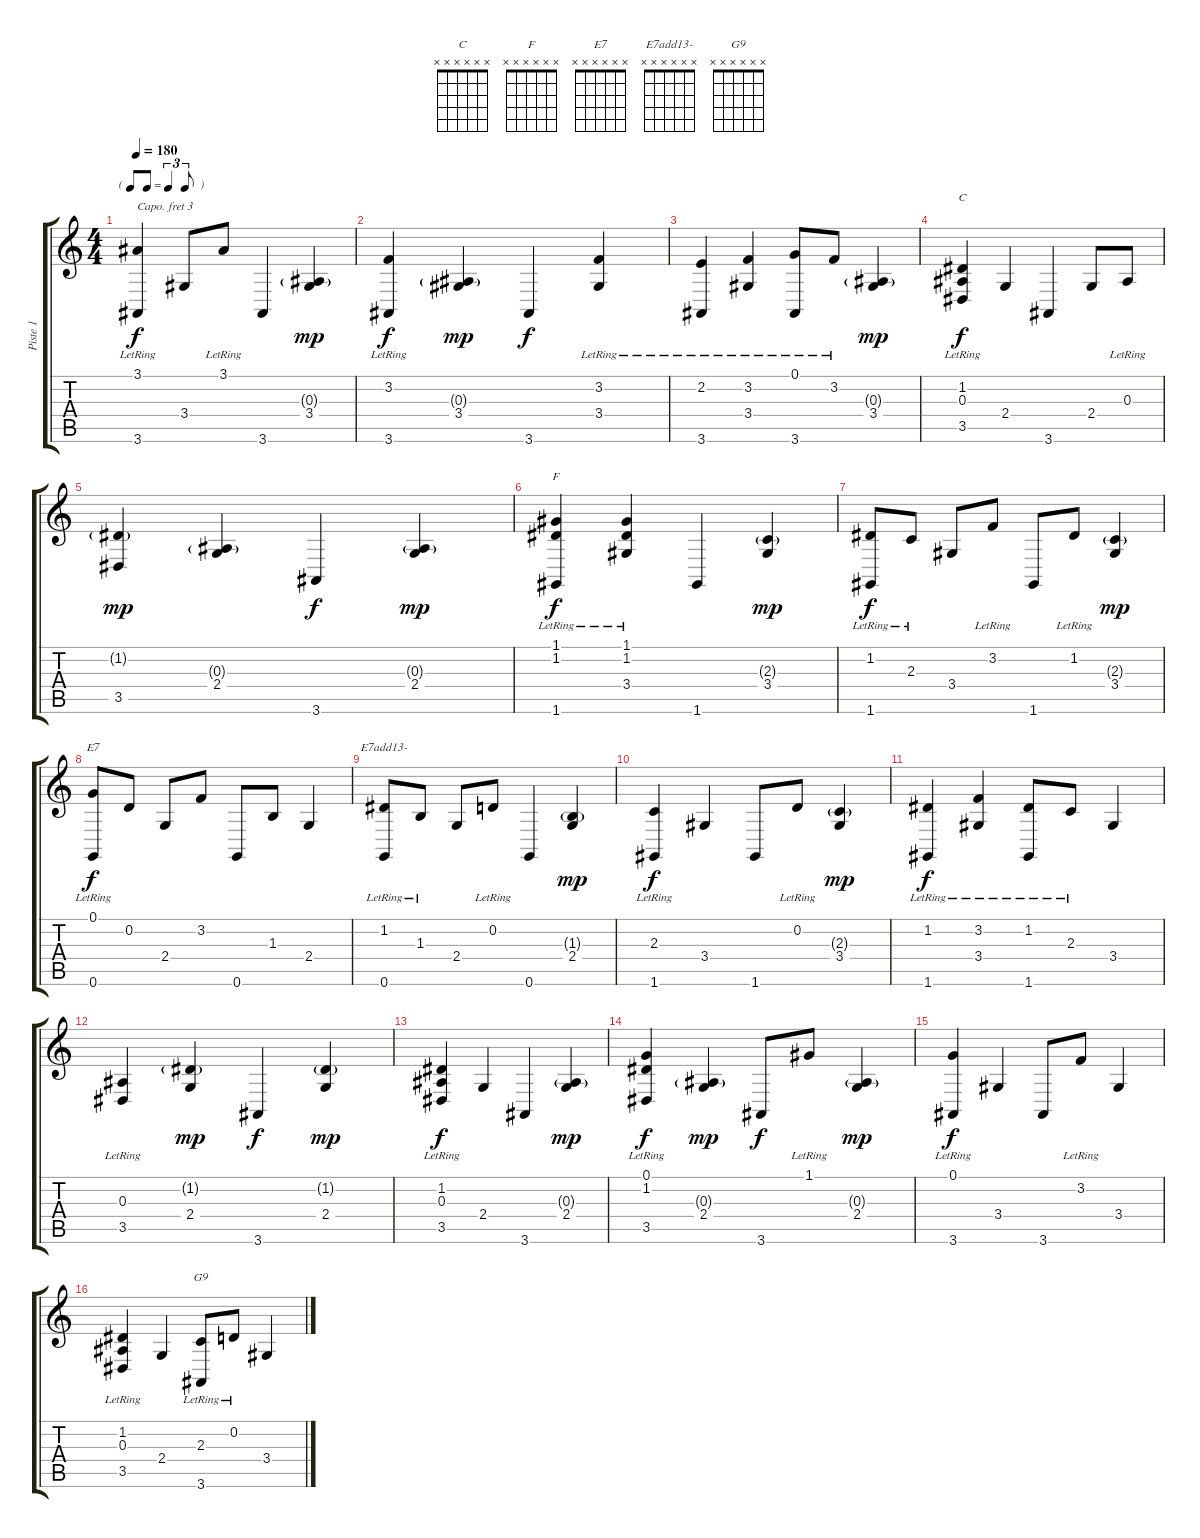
\track ("Piste 1" "Piste 1") {instrument orchestralharp}
\staff {score tabs}
\capo 3
\tuning (E4 B3 G3 D3 A2 E2) {hide}
\chord ("C" x x x x x x)
\chord ("F" x x x x x x)
\chord ("E7" x x x x x x)
\chord ("E7add13-" x x x x x x)
\chord ("G9" x x x x x x)
\ts (4 4)
\tf triplet8th
\tempo 180
\clef g2
\ks c
(3.1{lr} 3.6).4{dy f} 3.4.8 3.1{lr}.8 3.6.4 (0.3{g} 3.4).4{dy mp} |
(3.2{lr} 3.6).4{dy f} (0.3{g} 3.4).4{dy mp} 3.6.4{dy f} (3.2{lr} 3.4).4 |
(2.2{lr} 3.6).4 (3.2{lr} 3.4).4 (0.1{lr} 3.6).8 3.2{lr}.8 (0.3{g} 3.4).4{dy mp} |
(1.2{lr} 0.3 3.5).4{ch "C" dy f} 2.4.4 3.6.4 2.4.8 0.3{lr}.8 |
(1.2{g} 3.5).4{dy mp} (0.3{g} 2.4).4 3.6.4{dy f} (0.3{g} 2.4).4{dy mp} |
(1.1{lr} 1.2 1.6).4{ch "F" dy f} (1.1{lr} 1.2 3.4).4 1.6.4 (2.3{g} 3.4).4{dy mp} |
(1.2{lr} 1.6).8{dy f} 2.3{lr}.8 3.4.8 3.2{lr}.8 1.6.8 1.2{lr}.8 (2.3{g} 3.4).4{dy mp} |
(0.1{lr} 0.6).8{ch "E7" dy f} 0.2.8 2.4.8 3.2.8 0.6.8 1.3.8 2.4.4 |
(1.2{lr} 0.6).8{ch "E7add13-"} 1.3{lr}.8 2.4.8 0.2{lr}.8 0.6.4 (1.3{g} 2.4).4{dy mp} |
(2.3{lr} 1.6).4{dy f} 3.4.4 1.6.8 0.2{lr}.8 (2.3{g} 3.4).4{dy mp} |
(1.2{lr} 1.6).4{dy f} (3.2{lr} 3.4).4 (1.2{lr} 1.6).8 2.3{lr}.8 3.4.4 |
(0.3{lr} 3.5).4 (1.2{g} 2.4).4{dy mp} 3.6.4{dy f} (1.2{g} 2.4).4{dy mp} |
(1.2{lr} 0.3 3.5).4{dy f} 2.4.4 3.6.4 (0.3{g} 2.4).4{dy mp} |
(0.1{lr} 1.2 3.5).4{dy f} (0.3{g} 2.4).4{dy mp} 3.6.8{dy f} 1.1{lr}.8 (0.3{g} 2.4).4{dy mp} |
(0.1{lr} 3.6).4{dy f} 3.4.4 3.6.8 3.2{lr}.8 3.4.4 |
(1.2{lr} 0.3 3.5).4 2.4.4 (2.3{lr} 3.6).8{ch "G9"} 0.2{lr}.8 3.4.4
